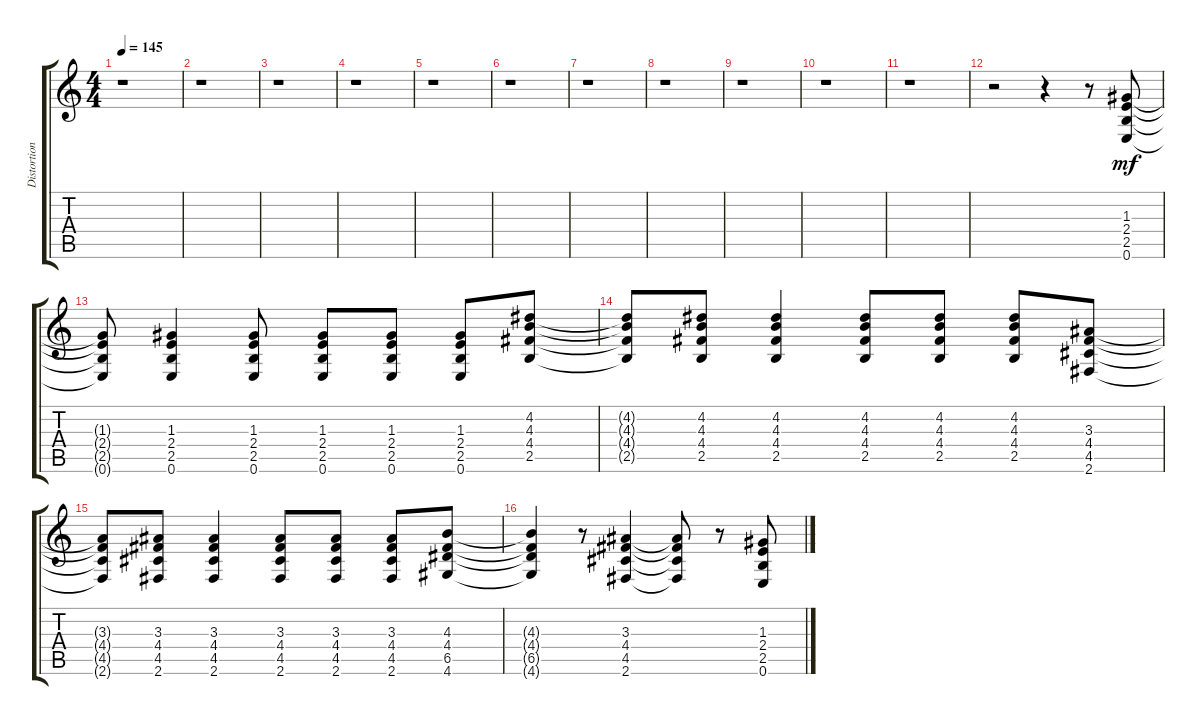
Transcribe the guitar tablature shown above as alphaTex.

\track ("Distortion Overdub 2" "Distortion") {instrument distortionguitar}
\staff {score tabs}
\tuning (E4 B3 G3 D3 A2 E2) {hide}
\ts (4 4)
\tempo 145
\clef g2
\ks c
r.1{dy mf} |
r.1 |
r.1 |
r.1 |
r.1 |
r.1 |
r.1 |
r.1 |
r.1 |
r.1 |
r.1 |
r.2 r.4 r.8 (1.3 2.4 2.5 0.6).8 |
(1.3{t} 2.4{t} 2.5{t} 0.6{t}).8 (1.3 2.4 2.5 0.6).4 (1.3 2.4 2.5 0.6).8 (1.3 2.4 2.5 0.6).8 (1.3 2.4 2.5 0.6).8 (1.3 2.4 2.5 0.6).8 (4.2 4.3 4.4 2.5).8 |
(4.2{t} 4.3{t} 4.4{t} 2.5{t}).8 (4.2 4.3 4.4 2.5).8 (4.2 4.3 4.4 2.5).4 (4.2 4.3 4.4 2.5).8 (4.2 4.3 4.4 2.5).8 (4.2 4.3 4.4 2.5).8 (3.3 4.4 4.5 2.6).8 |
(3.3{t} 4.4{t} 4.5{t} 2.6{t}).8 (3.3 4.4 4.5 2.6).8 (3.3 4.4 4.5 2.6).4 (3.3 4.4 4.5 2.6).8 (3.3 4.4 4.5 2.6).8 (3.3 4.4 4.5 2.6).8 (4.3 4.4 6.5 4.6).8 |
(4.3{t} 4.4{t} 6.5{t} 4.6{t}).4 r.8 (3.3 4.4 4.5 2.6).4 (3.3{t} 4.4{t} 4.5{t} 2.6{t}).8 r.8 (1.3 2.4 2.5 0.6).8
